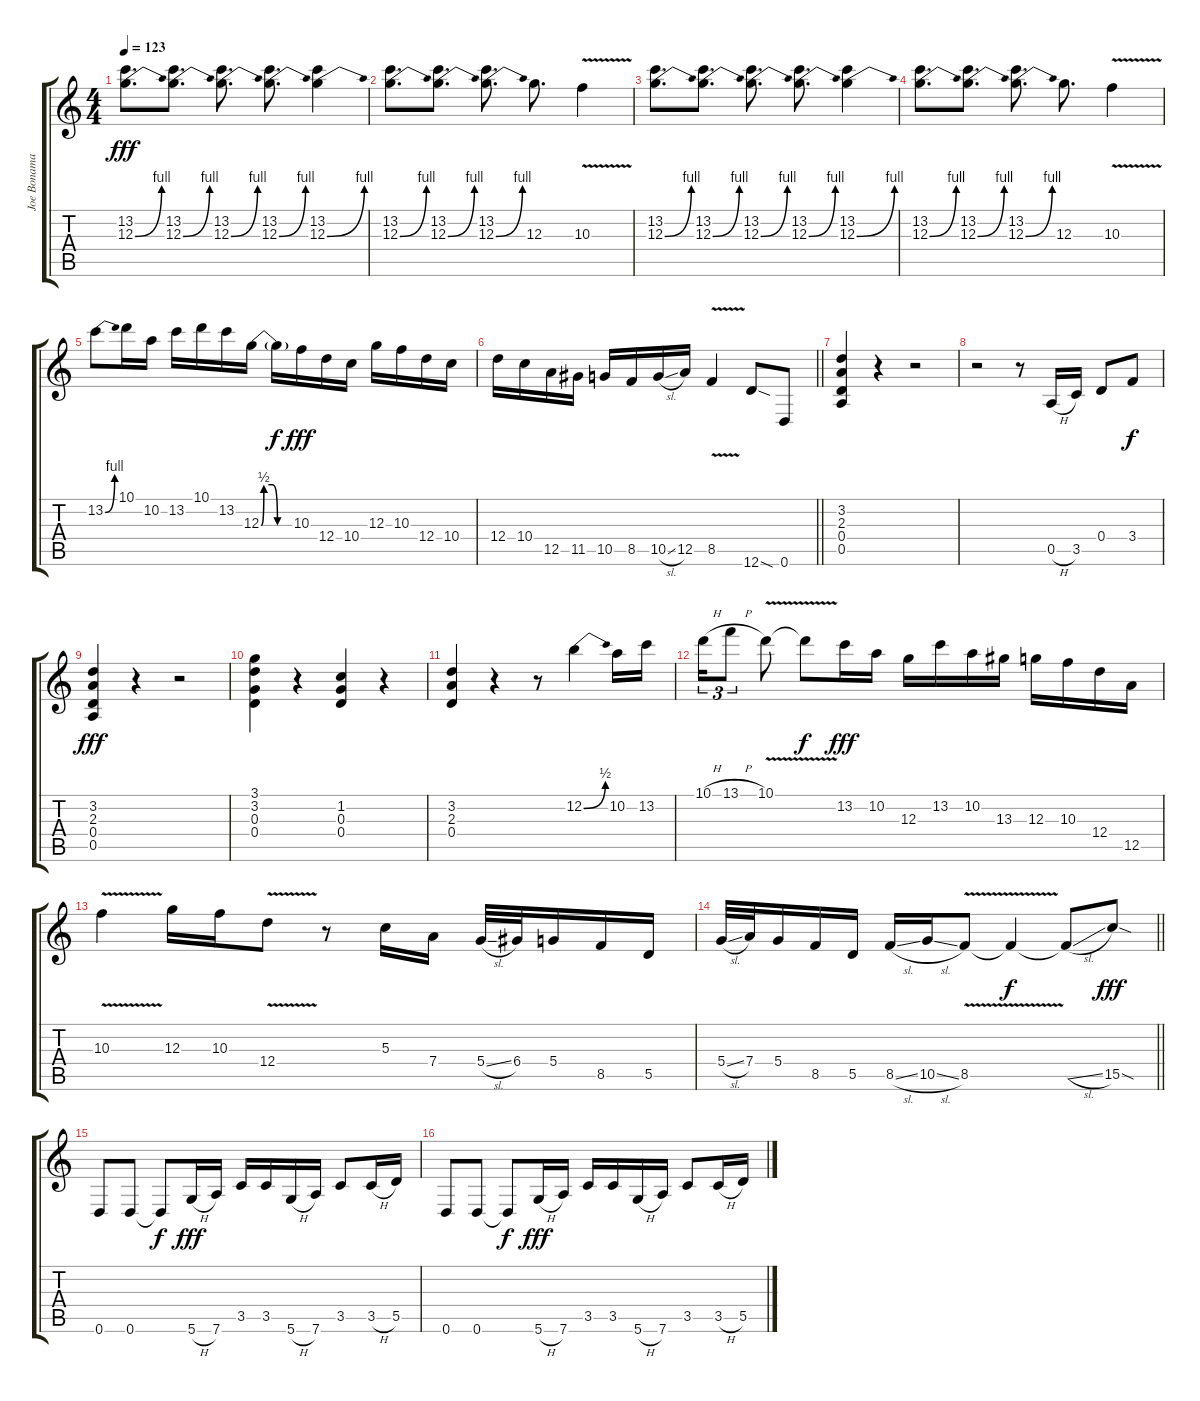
\track ("Joe Bonamassa - Guitar" "Joe Bonama") {instrument overdrivenguitar}
\staff {score tabs}
\tuning (E4 B3 G3 D3 A2 D2) {hide}
\ts (4 4)
\tempo 123
\clef g2
\ks c
(13.2 12.3{be (bend 0 0 60 4)}).8{d dy fff} (13.2 12.3{be (bend 0 0 60 4)}).8{d} (13.2 12.3{be (bend 0 0 60 4)}).8{d} (13.2 12.3{be (bend 0 0 60 4)}).8{d} (13.2 12.3{be (bend 0 0 60 4)}).4 |
(13.2 12.3{be (bend 0 0 60 4)}).8{d} (13.2 12.3{be (bend 0 0 60 4)}).8{d} (13.2 12.3{be (bend 0 0 60 4)}).8{d} 12.3.8{d} 10.3{v}.4 |
(13.2 12.3{be (bend 0 0 60 4)}).8{d} (13.2 12.3{be (bend 0 0 60 4)}).8{d} (13.2 12.3{be (bend 0 0 60 4)}).8{d} (13.2 12.3{be (bend 0 0 60 4)}).8{d} (13.2 12.3{be (bend 0 0 60 4)}).4 |
(13.2 12.3{be (bend 0 0 60 4)}).8{d} (13.2 12.3{be (bend 0 0 60 4)}).8{d} (13.2 12.3{be (bend 0 0 60 4)}).8{d} 12.3.8{d} 10.3{v}.4 |
13.2{be (bend 0 0 60 4)}.8 10.1.16 10.2.16 13.2.16 10.1.16 13.2.16 12.3{be (custom 0 0 5 2 20 2 30 0 60 0)}.16 12.3{t}.16{dy f} 10.3.16{dy fff} 12.4.16 10.4.16 12.3.16 10.3.16 12.4.16 10.4.16 |
\barLineRight lightlight
12.4.16 10.4.16 12.5.16 11.5.16 10.5.16 8.5.16 10.5{sl}.16 12.5.16 8.5{v}.4 12.6{sod}.8 0.6.8 |
(3.2 2.3 0.4 0.5).4 r.4 r.2 |
r.2 r.8 0.5{h}.16 3.5.16 0.4.8 3.4.8{dy f} |
(3.2 2.3 0.4 0.5).4{dy fff} r.4 r.2 |
(3.1 3.2 0.3 0.4).4 r.4 (1.2 0.3 0.4).4 r.4 |
(3.2 2.3 0.4).4 r.4 r.8 12.2{be (bend 0 0 60 2)}.4 10.2.16 13.2.16 |
10.1{h}.16{tu (3 2)} 13.1{h}.8{tu (3 2)} 10.1{v}.8 10.1{t}.8{dy f} 13.2.16{dy fff} 10.2.16 12.3.16 13.2.16 10.2.16 13.3.16 12.3.16 10.3.16 12.4.16 12.5.16 |
10.3{v}.4 12.3.16 10.3.16 12.4{v}.8 r.8 5.3.16 7.4.16 5.4{sl}.32 6.4.32 5.4.16 8.5.16 5.5.16 |
\barLineRight lightlight
5.4{sl}.32 7.4.32 5.4.16 8.5.16 5.5.16 8.5{sl}.16 10.5{sl}.16 8.5{v}.8 8.5{t}.4{dy f} 8.5{sl t}.8 15.5{sod}.8{dy fff} |
0.6.8 0.6.8 0.6{t}.8{dy f} 5.6{h}.16{dy fff} 7.6.16 3.5.16 3.5.16 5.6{h}.16 7.6.16 3.5.8 3.5{h}.16 5.5.16 |
0.6.8 0.6.8 0.6{t}.8{dy f} 5.6{h}.16{dy fff} 7.6.16 3.5.16 3.5.16 5.6{h}.16 7.6.16 3.5.8 3.5{h}.16 5.5.16
